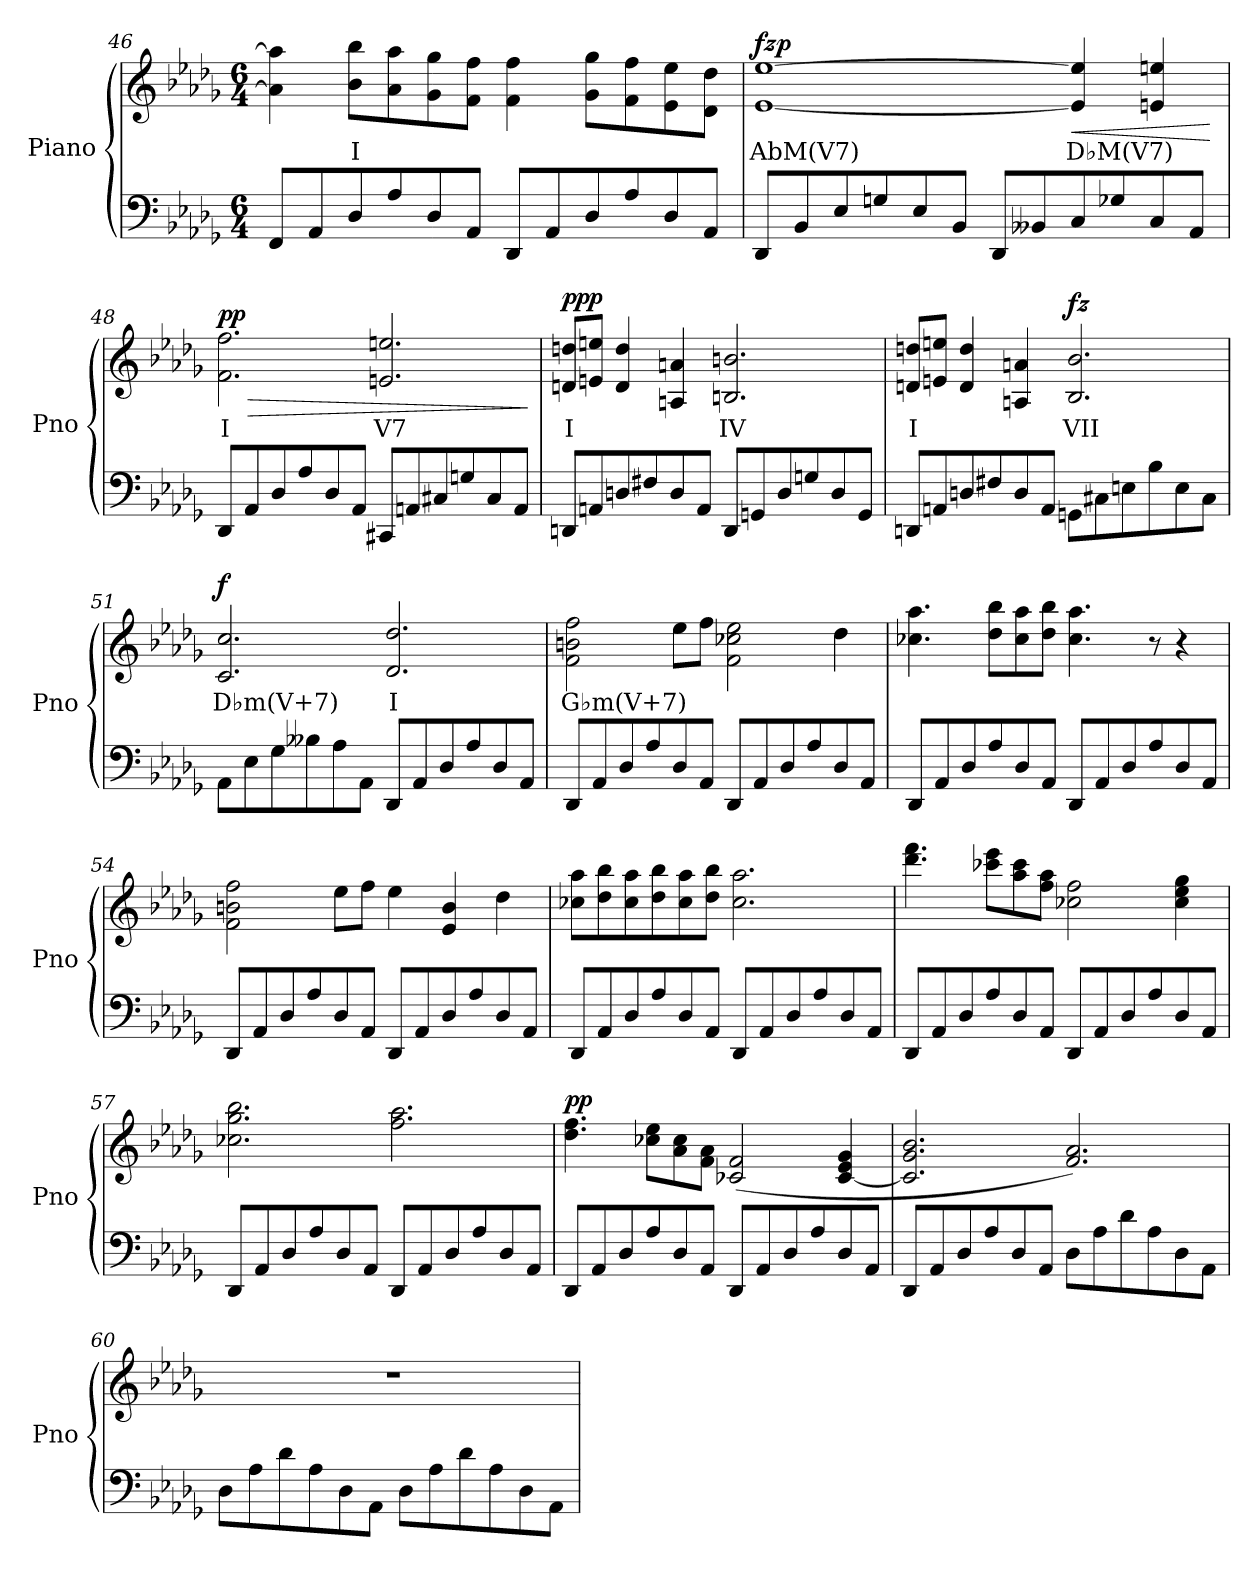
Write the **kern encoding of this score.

**kern	**kern	**text	**dynam
*part1	*part1	*part1	*part1
*staff2	*staff1	*staff1	*staff1/2
*I"Piano	*	*	*
*I'Pno	*	*	*
*clefF4	*clefG2	*	*
*k[b-e-a-d-g-]	*k[b-e-a-d-g-]	*	*
*b-:	*b-:	*	*
*M6/4	*M6/4	*	*
=46	=46	=46	=46
8FF/L	4a-\] 4aa-\]	.	.
8AA-/	.	.	.
!	!	!LO:LY:b	!
8D-/	8b-\ 8bb-\L	I	.
8A-/	8a-\ 8aa-\	.	.
8D-/	8g-\ 8gg-\	.	.
8AA-/J	8f\ 8ff\J	.	.
8DD-/L	4f\ 4ff\	.	.
8AA-/	.	.	.
8D-/	8g-\ 8gg-\L	.	.
8A-/	8f\ 8ff\	.	.
8D-/	8e-\ 8ee-\	.	.
8AA-/J	8d-\ 8dd-\J	.	.
!!LO:LB:g=z
=47	=47	=47	=47
!	!	!LO:LY:b	!LO:DY:b
!	!	!	!LO:DY:n=1:b
8DD-/L	[1e- [1ee-	AbM(V7)	fz p
8BB-/	.	.	.
8E-/	.	.	.
8Gn/	.	.	.
8E-/	.	.	.
8BB-/J	.	.	.
8DD-/L	.	.	.
8BB--X/	.	.	.
!	!	!LO:LY:b	!LO:HP:b
8C/	4e-/] 4ee-/]	D♭M(V7)	<
8G-X/	.	.	.
8C/	4en/ 4een/	.	.
8AA-/J	.	.	.
.	.	.	[
=48	=48	=48	=48
!	!	!LO:LY:b	!LO:HP:b
!	!	!	!LO:DY:n=1:b
8DD-/L	2.f\ 2.ff\	I	> pp
8AA-/	.	.	.
8D-/	.	.	.
8A-/	.	.	.
8D-/	.	.	.
8AA-/J	.	.	.
!	!	!LO:LY:b	!
8CC#X/L	2.en/ 2.een/	V7	.
8AAn/	.	.	.
8C#X/	.	.	.
8Gn/	.	.	.
8C#/	.	.	.
8AA/J	.	.	.
.	.	.	]
!!LO:LB:g=z
=49	=49	=49	=49
!	!	!LO:LY:b	!LO:DY:b
8DDn/L	8dn/ 8ddn/L	I	ppp
8AAn/	8en/ 8een/J	.	.
8Dn/	4d/ 4dd/	.	.
8F#X/	.	.	.
8D/	4An/ 4an/	.	.
8AA/J	.	.	.
!	!	!LO:LY:b	!
8DD/L	2.Bn/ 2.bn/	IV	.
8GGn/	.	.	.
8D/	.	.	.
8Gn/	.	.	.
8D/	.	.	.
8GG/J	.	.	.
=50	=50	=50	=50
!	!	!LO:LY:b	!
8DDn/L	8dn/ 8ddn/L	I	.
8AAn/	8en/ 8een/J	.	.
8Dn/	4d/ 4dd/	.	.
8F#X/	.	.	.
8D/	4An/ 4an/	.	.
8AA/J	.	.	.
!	!	!LO:LY:b	!LO:DY:b
8GGn\L	2.B-/ 2.b-/	VII	fz
8C#X\	.	.	.
8En\	.	.	.
8B-\	.	.	.
8E\	.	.	.
8C#\J	.	.	.
!!LO:PB:g=z
=51	=51	=51	=51
!	!	!LO:LY:b	!LO:DY:b
8AA-\L	2.c/ 2.cc/	D♭m(V+7)	f
8E-\	.	.	.
8G-\	.	.	.
8B--X\	.	.	.
8A-\	.	.	.
8AA-\J	.	.	.
!	!	!LO:LY:b	!
8DD-/L	2.d-/ 2.dd-/	I	.
8AA-/	.	.	.
8D-/	.	.	.
8A-/	.	.	.
8D-/	.	.	.
8AA-/J	.	.	.
=52	=52	=52	=52
!	!	!LO:LY:b	!
8DD-/L	2f\ 2bn\ 2ff\	G♭m(V+7)	.
8AA-/	.	.	.
8D-/	.	.	.
8A-/	.	.	.
8D-/	8ee-\L	.	.
8AA-/J	8ff\J	.	.
8DD-/L	2f\ 2cc-X\ 2ee-\	.	.
8AA-/	.	.	.
8D-/	.	.	.
8A-/	.	.	.
8D-/	4dd-\	.	.
8AA-/J	.	.	.
=53	=53	=53	=53
8DD-/L	4.cc-X\ 4.aa-\	.	.
8AA-/	.	.	.
8D-/	.	.	.
8A-/	8dd-\ 8bb-\L	.	.
8D-/	8cc-\ 8aa-\	.	.
8AA-/J	8dd-\ 8bb-\J	.	.
8DD-/L	4.cc-\ 4.aa-\	.	.
8AA-/	.	.	.
8D-/	.	.	.
8A-/	8r	.	.
8D-/	4r	.	.
8AA-/J	.	.	.
!!LO:LB:g=z
=54	=54	=54	=54
8DD-/L	2f\ 2bn\ 2ff\	.	.
8AA-/	.	.	.
8D-/	.	.	.
8A-/	.	.	.
8D-/	8ee-\L	.	.
8AA-/J	8ff\J	.	.
8DD-/L	4ee-\	.	.
8AA-/	.	.	.
8D-/	4e-/ 4b/	.	.
8A-/	.	.	.
8D-/	4dd-\	.	.
8AA-/J	.	.	.
=55	=55	=55	=55
8DD-/L	8cc-X\ 8aa-\L	.	.
8AA-/	8dd-\ 8bb-\	.	.
8D-/	8cc-\ 8aa-\	.	.
8A-/	8dd-\ 8bb-\	.	.
8D-/	8cc-\ 8aa-\	.	.
8AA-/J	8dd-\ 8bb-\J	.	.
8DD-/L	2.cc-\ 2.aa-\	.	.
8AA-/	.	.	.
8D-/	.	.	.
8A-/	.	.	.
8D-/	.	.	.
8AA-/J	.	.	.
=56	=56	=56	=56
8DD-/L	4.ddd-\ 4.fff\	.	.
8AA-/	.	.	.
8D-/	.	.	.
8A-/	8ccc-X\ 8eee-\L	.	.
8D-/	8aa-\ 8ccc-\	.	.
8AA-/J	8ff\ 8aa-\J	.	.
8DD-/L	2cc-X\ 2ff\	.	.
8AA-/	.	.	.
8D-/	.	.	.
8A-/	.	.	.
8D-/	4cc-\ 4ee-\ 4gg-\	.	.
8AA-/J	.	.	.
!!LO:LB:g=z
=57	=57	=57	=57
8DD-/L	2.cc-X\ 2.gg-\ 2.bb-\	.	.
8AA-/	.	.	.
8D-/	.	.	.
8A-/	.	.	.
8D-/	.	.	.
8AA-/J	.	.	.
8DD-/L	2.ff\ 2.aa-\	.	.
8AA-/	.	.	.
8D-/	.	.	.
8A-/	.	.	.
8D-/	.	.	.
8AA-/J	.	.	.
=58	=58	=58	=58
!	!	!	!LO:DY:b
8DD-/L	4.dd-\ 4.ff\	.	pp
8AA-/	.	.	.
8D-/	.	.	.
8A-/	8cc-X\ 8ee-\L	.	.
8D-/	8a-\ 8cc-\	.	.
8AA-/J	8f\ 8a-\J	.	.
8DD-/L	(>2c-X/ 2f/	.	.
8AA-/	.	.	.
8D-/	.	.	.
8A-/	.	.	.
8D-/	[4c-/ 4e-/ 4g-/	.	.
8AA-/J	.	.	.
=59	=59	=59	=59
8DD-/L	2.c-/] 2.g-/ 2.b-/	.	.
8AA-/	.	.	.
8D-/	.	.	.
8A-/	.	.	.
8D-</	.	.	.
8AA-</J	.	.	.
8D-<\L	2.f/ 2.a-/)	.	.
8A-<\	.	.	.
8d-\	.	.	.
8A-\	.	.	.
8D->\	.	.	.
8AA-\J	.	.	.
!!LO:LB:g=z
=60	=60	=60	=60
8D-\L	1.r	.	.
8A-\	.	.	.
8d-\	.	.	.
8A-\	.	.	.
8D-\	.	.	.
8AA-\J	.	.	.
8D-\L	.	.	.
8A-\	.	.	.
8d-\	.	.	.
8A-\	.	.	.
8D-\	.	.	.
8AA-\J	.	.	.
=	=	=	=
*-	*-	*-	*-
